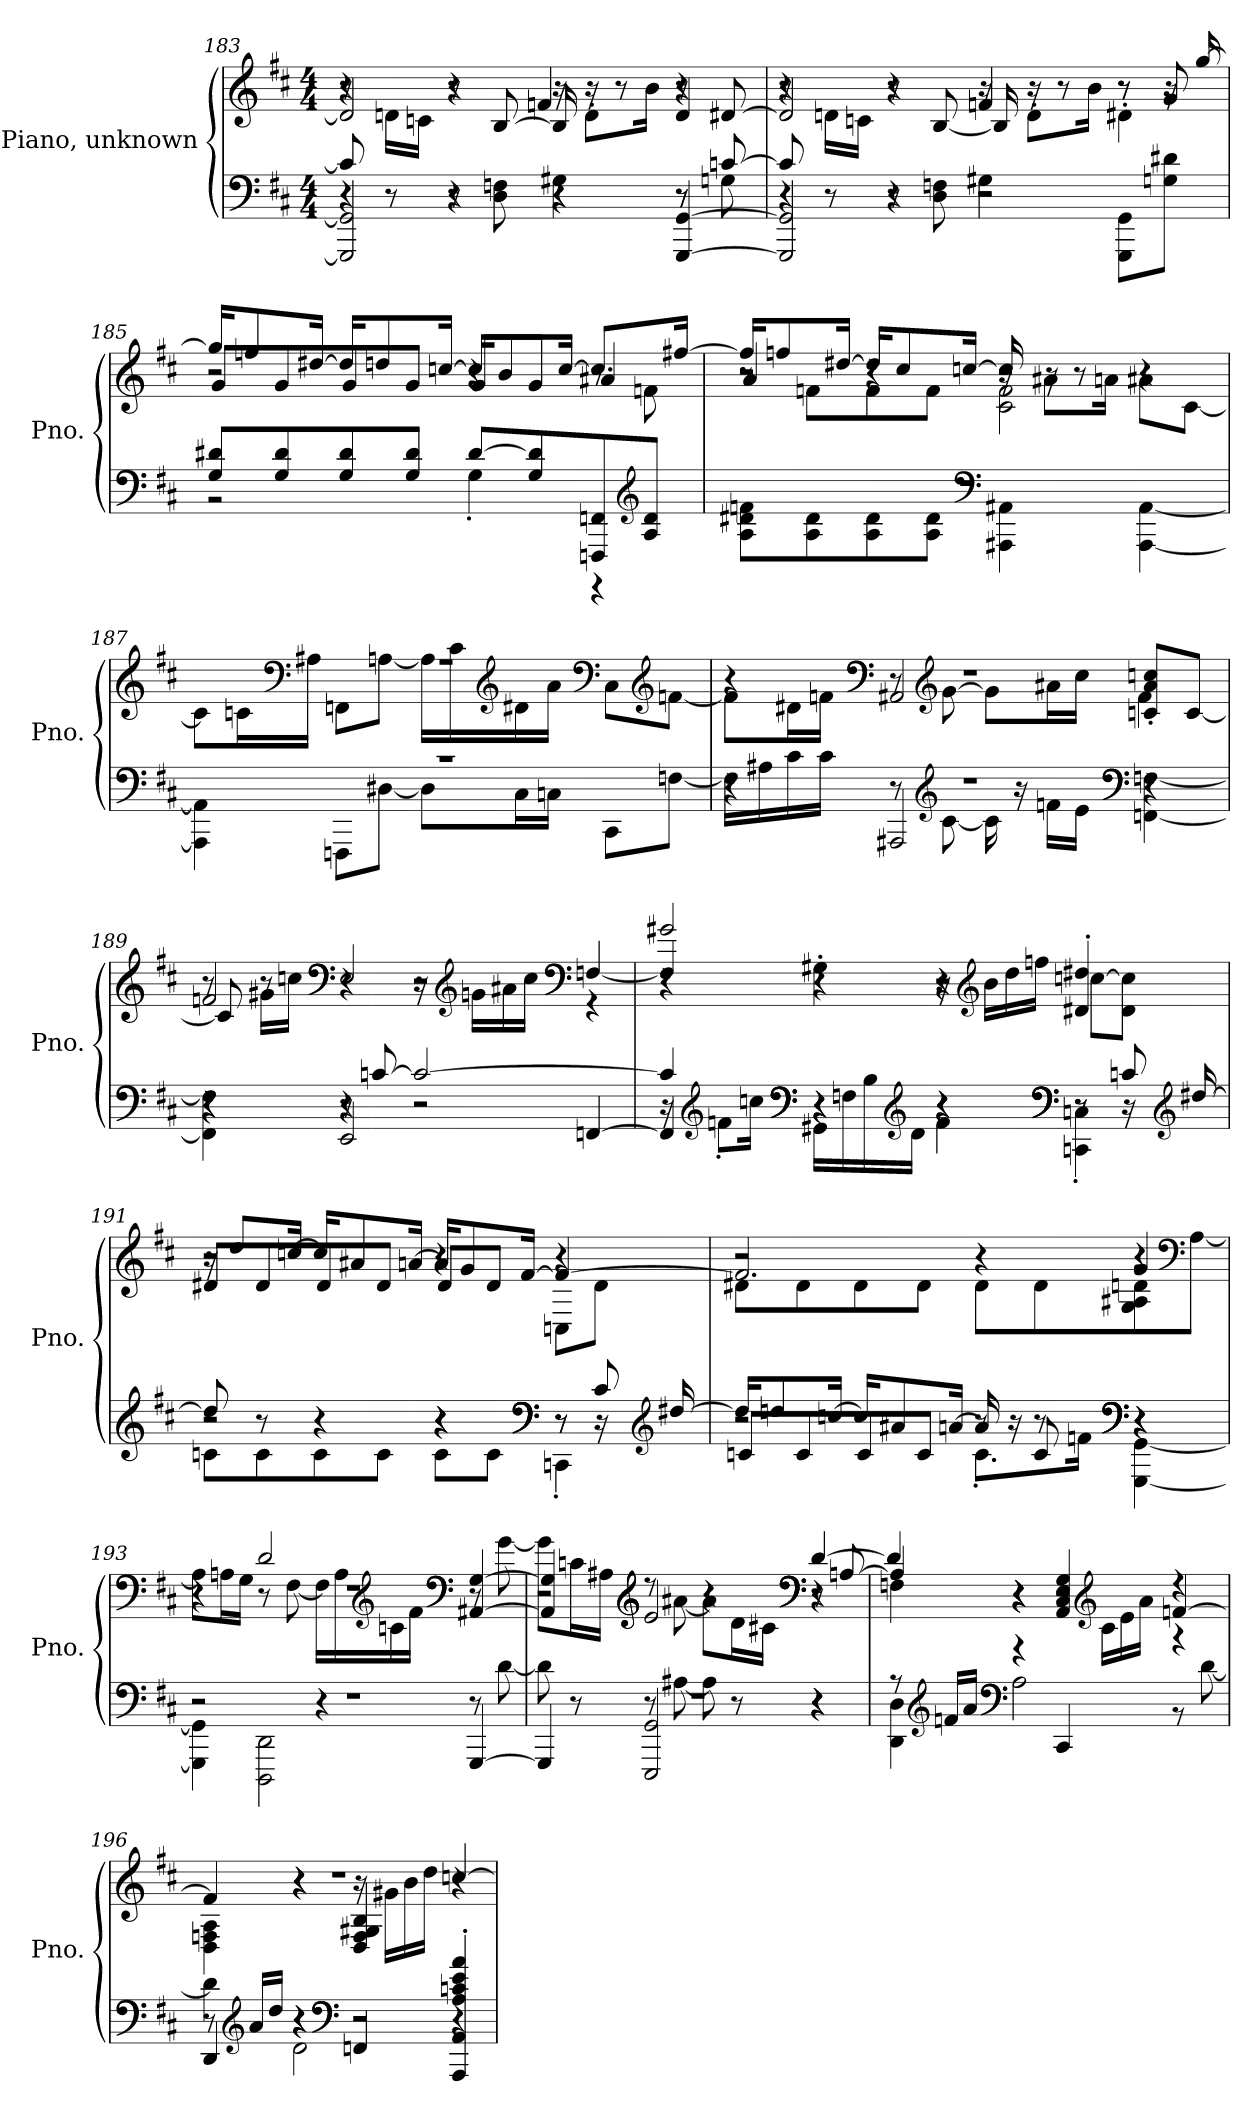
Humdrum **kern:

**kern	**kern
*part1	*part1
*staff2	*staff1
*I"Piano, unknown	*
*I'Pno.	*
*clefF4	*clefG2
*k[f#c#]	*k[f#c#]
*M4/4	*M4/4
=183	=183
*^	*^
*	*^	*	*^
8c/]	4r	2GGG/] 2GG/]	4r	2d#/]	8r
8r	.	.	.	.	16dn\LL
.	.	.	.	.	16cn\JJ
4r	8r	.	8r	.	4r
.	8D\ 8Fn\	.	[8B/	.	.
4r	4G#X\	4r	16B/]	4fn/	16r
.	.	.	16r	.	8d'\L
.	.	.	8r	.	.
.	.	.	.	.	16b\Jk
8r	8r	[4GGG/ [4GG/	8r	4d/	4r
[8cn/	8Gn\	.	[8d#X/	.	.
!!LO:LB:g=z	!!	!!
=184	=184	=184	=184	=184	=184
8c/]	4r	2GGG/] 2GG/]	2d#/]	4r	8r
8r	.	.	.	.	16dn\LL
.	.	.	.	.	16cn\JJ
4r	8r	.	.	8r	4r
.	8D\ 8Fn\	.	.	[8B/	.
2r	4G#X\	2r	4fn/	16B/]	16r
.	.	.	.	16r	8d'\L
.	.	.	.	8r	.
.	.	.	.	.	16b\Jk
.	8GGG\ 8GG\L	.	8r	8r	4d#X'\
.	8Gn\ 8d#X\J	.	16r	8g/	.
.	.	.	[16gg/	.	.
*	*v	*v	*	*	*
=185	=185	=185	=185	=185
8G/ 8d#X/L	2r	16gg/KL]	2r	8g/L
.	.	8ffn/	.	.
8G/ 8d#/	.	.	.	8g/
.	.	[16dd#X/Jk	.	.
8G/ 8d#/	.	16dd#/KL]	.	8g/
.	.	8ddn/	.	.
8G/ 8d#/J	.	.	.	8g/J
.	.	[16ccn/Jk	.	.
[8d#/L	4G'\	16cc/KL]	4r	8g/L
.	.	8b/	.	.
8G/ 8d#/]	.	.	.	8g/J
.	.	[16cc/Jk	.	.
8FFFn/ 8FFn/	4r	8.cc/L]	8r	4a#X/
*clefG2	*	*	*	*
8A/ 8d#/J	.	.	8fn\	.
.	.	[16ff#X/Jk	.	.
!!LO:PB:g=z
=186	=186	=186	=186	=186
*	*	*	*	*^
1r	8A\ 8d#X\ 8fn\L	16ff#/KL]	8r	4a/	2r
.	.	8ffn/	.	.	.
.	8A\ 8d#\	.	8fn\L	.	.
.	.	[16dd#X/Jk	.	.	.
.	8A\ 8d#\	16dd#/KL]	8f\	4r	.
.	.	8cc#/	.	.	.
.	8A\ 8d#\J	.	8f\J	.	.
.	.	[16ccn/Jk	.	.	.
*clefF4	*	*	*	*	*
.	4AAA#X\ 4AA#X\	16cc/]	2c#\ 2f\	2r	16r
.	.	16r	.	.	8a#X\L
.	.	8r	.	.	.
.	.	.	.	.	16an\Jk
.	[4AAA#\ [4AA#\	4r	.	.	8a#X\L
.	.	.	.	.	[8c#\J
*	*	*	*v	*v	*v
!!LO:LB:g=z
=187	=187	=187	=187
1r	4AAA#\] 4AA#\]	1r	8c#\L]
.	.	.	16cn\L
*	*	*clefF4	*
.	.	.	16A#X\JJ
.	8FFFn\L	.	8FFn\L
.	[8D#X\J	.	[8An\J
.	8D#\L]	.	16A\LL]
.	.	.	16c\
*	*	*clefG2	*
.	16C#\L	.	16d#X\
.	16Cn\JJ	.	16a\JJ
*	*	*clefF4	*
.	8CC#\L	.	8C#\L
*	*	*clefG2	*
.	[8Fn\J	.	[8fn\J
!!LO:LB:g=z
=188	=188	=188	=188
*	*^	*	*^
1r	16F\LL]	4r	1r	4r	8f\L]
.	16A#X\	.	.	.	.
.	16c#\	.	.	.	16d#X\L
.	16c#\JJ	.	.	.	16fn\JJ
*	*	*	*clefF4	*	*
.	8r	2AAA#X/	.	2AA#X/	8r
*clefG2	*	*	*clefG2	*	*
.	[8c#\	.	.	.	[8g\
.	16c#\]	.	.	.	8g\L]
.	16r	.	.	.	.
.	16fn\LL	.	.	.	16a#X\L
.	16e\JJ	.	.	.	16cc#\JJ
*clefF4	*	*	*	*	*
.	[4FFn\ [4Fn\	4r	.	8cn/' 8a#/' 8ccn/'L	4f\
.	.	.	.	[8c/J	.
=189	=189	=189	=189	=189	=189
4r	4FF\] 4F\]	4r	2fn/	8c/]	8r
.	.	.	.	8r	16g#X\LL
.	.	.	.	.	16ccn\JJ
*	*	*	*clefF4	*	*
8r	4r	2EE/	.	2E/	4r
[8cn/	.	.	.	.	.
2c/_	2r	.	2r	.	16r
*	*	*	*clefG2	*	*
.	.	.	.	.	16gn\LL
.	.	.	.	.	16a#X\
.	.	.	.	.	16cc\JJ
*	*	*	*clefF4	*	*
.	.	[4FFn/	.	[4Fn/	4r
!!LO:LB:g=z	!!	!!
=190	=190	=190	=190	=190	=190
4c/]	16r	4FF/]	2g#X/	4F/]	4r
*clefG2	*	*	*	*	*
.	8fn'\L	.	.	.	.
.	16ccn\Jk	.	.	.	.
*clefF4	*	*	*	*	*
4r	16GG#X\LL	4r	.	4r	4G#X'\
.	16Fn\	.	.	.	.
.	16B\	.	.	.	.
*clefG2	*	*	*	*	*
.	16d\JJ	.	.	.	.
4r	4f\	4r	4r	2r	16r
*	*	*	*clefG2	*	*
.	.	.	.	.	16b\LL
.	.	.	.	.	16dd\
.	.	.	.	.	16ffn\JJ
*clefF4	*	*	*	*	*
8r	4CCn\' 4Cn\'	8r	4d#X/' 4dd#X/'	.	[8ccn\L
16r	.	8cn/	.	.	8d#\ 8cc\]J
*clefG2	*	*	*	*	*
[16dd#X/	.	.	.	.	.
!!LO:LB:g=z	!!	!!
=191	=191	=191	=191	=191	=191
8dd#/]	8cn\L	2r	16r	2r	8d#X/L
.	.	.	8dd/L	.	.
8r	8c\	.	.	.	8d#/
.	.	.	[16ccn/Jk	.	.
4r	8c\	.	16cc/KL]	.	8d#/
.	.	.	8a#X/	.	.
.	8c\J	.	.	.	8d#/J
.	.	.	[16an/Jk	.	.
4r	8c\L	4r	16a/KL]	4r	8d#/L
.	.	.	8g/	.	.
.	8c\J	.	.	.	8d#/J
.	.	.	[16f#/Jk	.	.
*clefF4	*	*	*	*	*
8r	4CCn'\	8r	4f#/_	8Cn\L	4r
16r	.	8c/	.	8d#\J	.
*clefG2	*	*	*	*	*
[16dd#X/	.	.	.	.	.
!!LO:LB:g=z	!!	!!
=192	=192	=192	=192	=192	=192
16dd#/KL]	2r	8cn/L	2.f#/]	8d#X\L	2r
8ddn/	.	.	.	.	.
.	.	8c/	.	8d#\	.
[16ccn/Jk	.	.	.	.	.
16cc/KL]	.	8c/	.	8d#\	.
8a#X/	.	.	.	.	.
.	.	8c/J	.	8d#\J	.
[16an/Jk	.	.	.	.	.
16a/]	8.c'\L	8r	.	8d#\L	4r
16r	.	.	.	.	.
8r	.	8c/	.	8d#\	.
.	16fn\Jk	.	.	.	.
*clefF4	*	*	*	*	*
4r	[4GGG\ [4GG\	4r	4r	8G\ 8A#X\ 8dn\	4g/
*	*	*	*clefF4	*	*
.	.	.	.	[8A#\J	.
=193	=193	=193	=193	=193	=193
1r	4GGG\] 4GG\]	2r	1r	8A#\L]	4r
.	.	.	.	16An\L	.
.	.	.	.	16G\JJ	.
.	2DDD\ 2DD\	.	.	8r	2d/
.	.	.	.	[8F#\	.
.	.	4r	.	16F#\LL]	.
.	.	.	.	16A\	.
*	*	*	*clefG2	*	*
.	.	.	.	16cn\	.
.	.	.	.	16f#\JJ	.
*	*	*	*clefF4	*	*
.	8r	[4GGG/	.	8r	[4AA#X/ [4G/
.	[8d\	.	.	[8g\	.
!!LO:PB:g=z	!!	!!
=194	=194	=194	=194	=194	=194
1r	8d\]	4GGG/]	2r	8g\L]	4AA#/] 4G/]
.	8r	.	.	16cn\L	.
.	.	.	.	16A#X\JJ	.
*	*	*	*clefG2	*	*
.	8r	2EEE/ 2GG/	.	8r	2e/
.	[8A#X\	.	.	[8a#X\	.
.	8A#\]	.	4r	8a#\L]	.
.	8r	.	.	16d\L	.
.	.	.	.	16c#X\JJ	.
*	*	*	*clefF4	*	*
.	4r	4r	8r	4r	[4d/
.	.	.	[8An/	.	.
*	*v	*v	*	*	*
=195	=195	=195	=195	=195
8r	4DD\ 4D\	4A/]	4Fn\	4d/]
*clefG2	*	*	*	*
16fn/LL	.	.	.	.
16a/JJ	.	.	.	.
*clefF4	*	*	*	*
4r	2A\	4r	4r	4r
4CC#/	.	2r	16r	4AA/ 4C#/ 4E/ 4G/
*	*	*clefG2	*	*
.	.	.	16c#\LL	.
.	.	.	16e\	.
.	.	.	16a\JJ	.
4r	8r	.	4r	[4fn/
.	[8d\	.	.	.
!!LO:LB:g=z	!!	!!
=196	=196	=196	=196	=196
*	*^	*	*	*
8r	4d\]	4DD/	1r	4D\ 4Fn\ 4A\	4f/]
*clefG2	*	*	*	*	*
16a/LL	.	.	.	.	.
16dd/JJ	.	.	.	.	.
4r	2d\	4r	.	4r	4r
*clefF4	*	*	*	*	*
4FFn/	.	2r	.	16r	4D/ 4F/ 4G#X/ 4B/
.	.	.	.	16g#X\LL	.
.	.	.	.	16b\	.
.	.	.	.	16dd\JJ	.
4AAA/' 4AA/' 4A/' 4cn/' 4e/' 4a/'	4r	.	.	4r	[4ccn/
*v	*v	*v	*	*	*
*	*v	*v	*v
=	=
*-	*-
